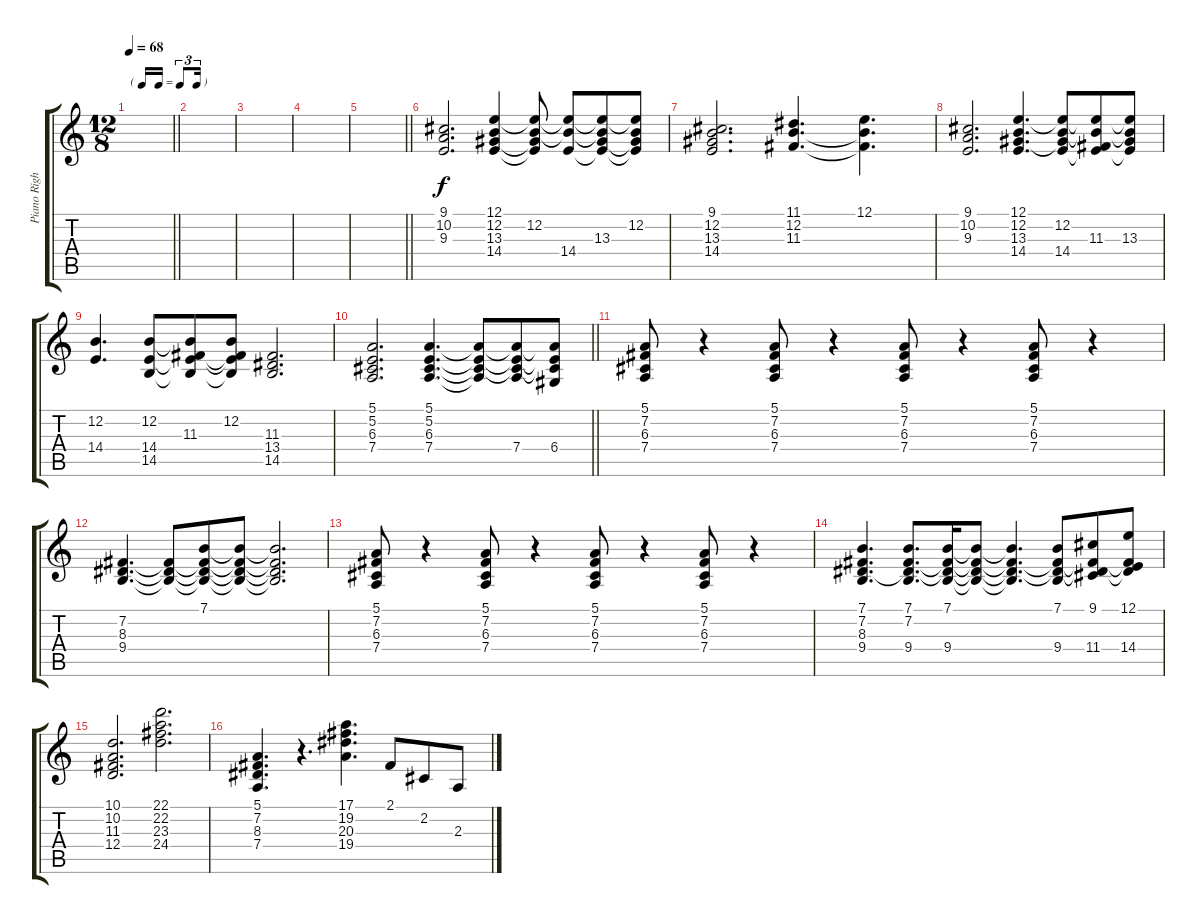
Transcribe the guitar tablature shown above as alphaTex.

\track ("Piano Right" "Piano Righ") {instrument acousticgrandpiano}
\staff {score tabs}
\tuning (E4 B3 G3 D3 A2 E2) {hide}
\ts (12 8)
\tf triplet16th
\tempo 68
\clef g2
\barLineRight lightlight
\ks c
|
|
|
|
\barLineRight lightlight
|
(9.1 10.2 9.3).2{d} (12.1 12.2 13.3 14.4).4 (12.1{t} 12.2 13.3{t} 14.4{t}).8 (12.1{t} 12.2{t} 14.4).8 (12.1{t} 12.2{t} 13.3 14.4{t}).8 (12.1{t} 12.2 13.3{t} 14.4{t}).8 |
(9.1 12.2 13.3 14.4).2{d} (11.1 12.2 11.3).4{d} (12.1 12.2{t} 11.3{t}).4{d} |
(9.1 10.2 9.3).2{d} (12.1 12.2 13.3 14.4).4{d} (12.1{t} 12.2 13.3{t} 14.4).8 (12.1{t} 12.2{t} 11.3 14.4{t}).8 (12.1{t} 12.2{t} 13.3 14.4{t}).8 |
(12.2 14.4).4{d} (12.2 14.4 14.5).8 (12.2{t} 11.3 14.4{t} 14.5{t}).8 (12.2 11.3{t} 14.4{t} 14.5{t}).8 (11.3 13.4 14.5).2{d} |
\barLineRight lightlight
(5.1 5.2 6.3 7.4).2{d} (5.1 5.2 6.3 7.4).4{d} (5.1{t} 5.2{t} 6.3{t} 7.4{t}).8 (5.1{t} 5.2{t} 6.3{t} 7.4).8 (5.1{t} 5.2{t} 6.3{t} 6.4).8 |
(5.1 7.2 6.3 7.4).8 r.4 (5.1 7.2 6.3 7.4).8 r.4 (5.1 7.2 6.3 7.4).8 r.4 (5.1 7.2 6.3 7.4).8 r.4 |
(7.2 8.3 9.4).4{d} (7.2{t} 8.3{t} 9.4{t}).8 (7.1 7.2{t} 8.3{t} 9.4{t}).8 (7.1{t} 7.2{t} 8.3{t} 9.4{t}).8 (7.1{t} 7.2{t} 8.3{t} 9.4{t}).2{d} |
(5.1 7.2 6.3 7.4).8 r.4 (5.1 7.2 6.3 7.4).8 r.4 (5.1 7.2 6.3 7.4).8 r.4 (5.1 7.2 6.3 7.4).8 r.4 |
(7.1 7.2 8.3 9.4).4{d} (7.1 7.2 8.3{t} 9.4).8{d} (7.1 7.2{t} 8.3{t} 9.4).16 (7.1{t} 7.2{t} 8.3{t} 9.4{t}).8 (7.1{t} 7.2{t} 8.3{t} 9.4{t}).4{d} (7.1 7.2{t} 8.3{t} 9.4).8 (9.1 7.2{t} 8.3{t} 11.4).8 (12.1 7.2{t} 8.3{t} 14.4).8 |
(10.1 10.2 11.3 12.4).2{d} (22.1 22.2 23.3 24.4).2{d} |
(5.1 7.2 8.3 7.4).4{d} r.4{d} (17.1 19.2 20.3 19.4).4{d} 2.1.8 2.2.8 2.3.8
